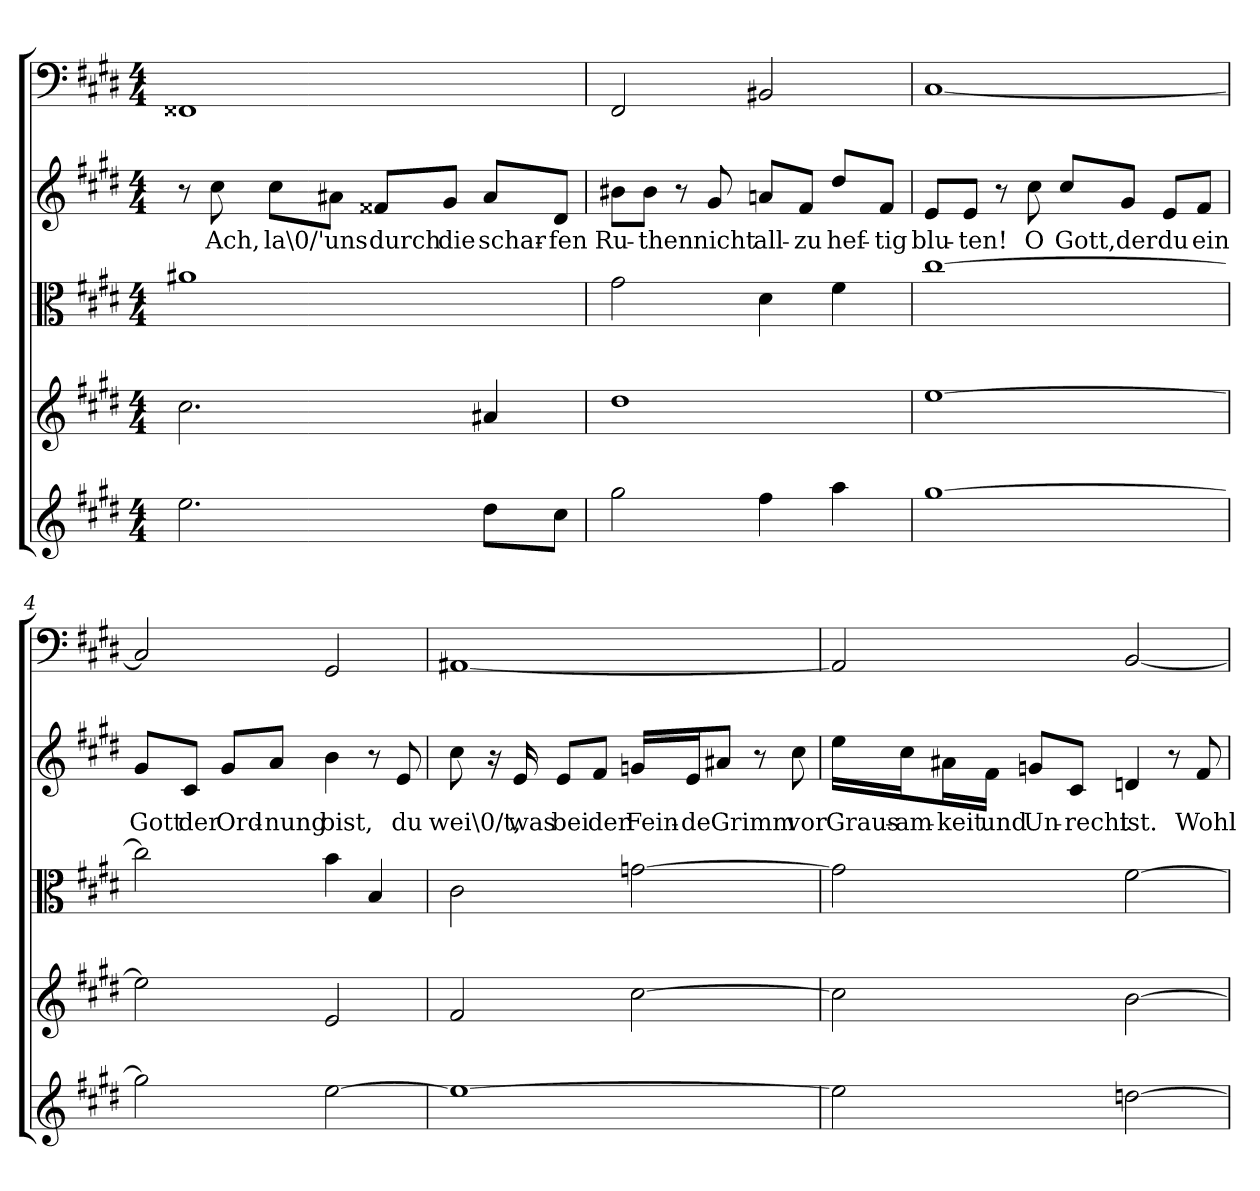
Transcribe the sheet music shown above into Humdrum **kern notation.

**kern	**kern	**kern	**kern	**text	**kern
*part5	*part4	*part3	*part2	*part2	*part1
*staff5	*staff4	*staff3	*staff2	*staff2	*staff1
*clefG2	*clefG2	*clefC3	*clefG2	*	*clefF4
*k[f#c#g#d#]	*k[f#c#g#d#]	*k[f#c#g#d#]	*k[f#c#g#d#]	*	*k[f#c#g#d#]
*c#:	*c#:	*c#:	*c#:	*	*c#:
*M4/4	*M4/4	*M4/4	*M4/4	*	*M4/4
=1	=1	=1	=1	=1	=1
2.ee\	2.cc#\	1a#X\	8r	.	1FF##X/
.	.	.	8cc#\	Ach,	.
.	.	.	8cc#\L	la\0/'	.
.	.	.	8a#X\J	uns	.
.	.	.	8f##X/L	durch	.
.	.	.	8g#/J	die	.
8dd#\L	4a#X/	.	8a#/L	schar-	.
8cc#\J	.	.	8d#/J	-fen	.
=2	=2	=2	=2	=2	=2
2gg#\	1dd#\	2g#\	8b#X\L	Ru-	2FF#/
.	.	.	8b#\J	-then	.
.	.	.	8r	.	.
.	.	.	8g#/	nicht	.
4ff#\	.	4d#\	8an/L	all-	2BB#X/
.	.	.	8f#/J	-zu	.
4aa\	.	4f#\	8dd#/L	hef-	.
.	.	.	8f#/J	-tig	.
=3	=3	=3	=3	=3	=3
[1gg#\	[1ee\	[1cc#\	8e/L	blu-	[1C#/
.	.	.	8e/J	-ten!	.
.	.	.	8r	.	.
.	.	.	8cc#\	O	.
.	.	.	8cc#/L	Gott,	.
.	.	.	8g#/J	der	.
.	.	.	8e/L	du	.
.	.	.	8f#/J	ein	.
=4	=4	=4	=4	=4	=4
2gg#\]	2ee\]	2cc#\]	8g#/L	Gott	2C#/]
.	.	.	8c#/J	der	.
.	.	.	8g#/L	Ord-	.
.	.	.	8a/J	-nung	.
[2ee\	2e/	4b\	4b\	bist,	2GG#/
.	.	4B/	8r	.	.
.	.	.	8e/	du	.
=5	=5	=5	=5	=5	=5
1ee\_	2f#/	2c#\	8cc#\	wei\0/t,	[1AA#X/
.	.	.	16r	.	.
.	.	.	16e/	was	.
.	.	.	8e/L	bei	.
.	.	.	8f#/J	der	.
.	[2cc#\	[2gn\	16gn/LL	Fein-	.
.	.	.	16e/J	-de	.
.	.	.	8a#X/J	Grimm	.
.	.	.	8r	.	.
.	.	.	8cc#\	vor	.
=6	=6	=6	=6	=6	=6
2ee\]	2cc#\]	2g\]	16ee\LL	Graus-	2AA#/]
.	.	.	16cc#\J	-am-	.
.	.	.	16a#X\L	-keit	.
.	.	.	16f#\JJ	und	.
.	.	.	8gn/L	Un-	.
.	.	.	8c#/J	-recht	.
[2ddn\	[2b\	[2f#\	4dn/	ist.	[2BB/
.	.	.	8r	.	.
.	.	.	8f#/	Wohl-	.
=	=	=	=	=	=
*-	*-	*-	*-	*-	*-
